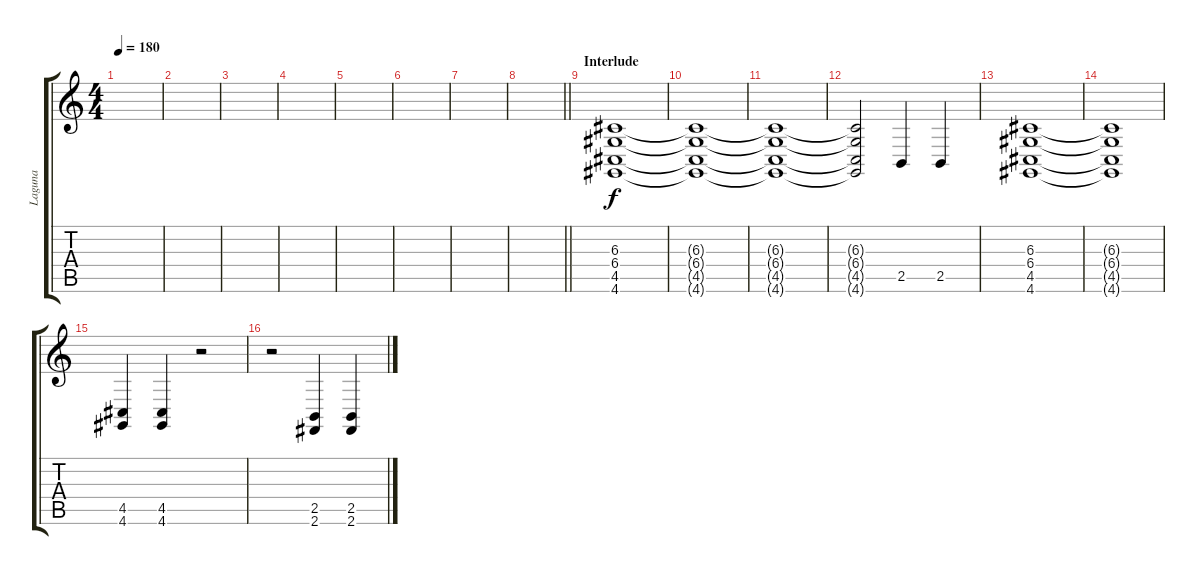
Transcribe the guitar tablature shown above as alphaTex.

\track ("Laguna" "Laguna") {instrument pad3polysynth}
\staff {score tabs}
\tuning (E4 B3 G3 D3 A2 E2) {hide}
\ts (4 4)
\tempo 180
\clef g2
\ks c
|
|
|
|
|
|
|
\barLineRight lightlight
|
\section ("" "Interlude")
(6.3 6.4 4.5 4.6).1{volume 13 instrument stringensemble1} |
(6.3{t} 6.4{t} 4.5{t} 4.6{t}).1 |
(6.3{t} 6.4{t} 4.5{t} 4.6{t}).1 |
(6.3{t} 6.4{t} 4.5{t} 4.6{t}).2 2.5.4 2.5.4 |
(6.3 6.4 4.5 4.6).1 |
(6.3{t} 6.4{t} 4.5{t} 4.6{t}).1 |
(4.5 4.6).4 (4.5 4.6).4 r.2 |
r.2 (2.5 2.6).4 (2.5 2.6).4
